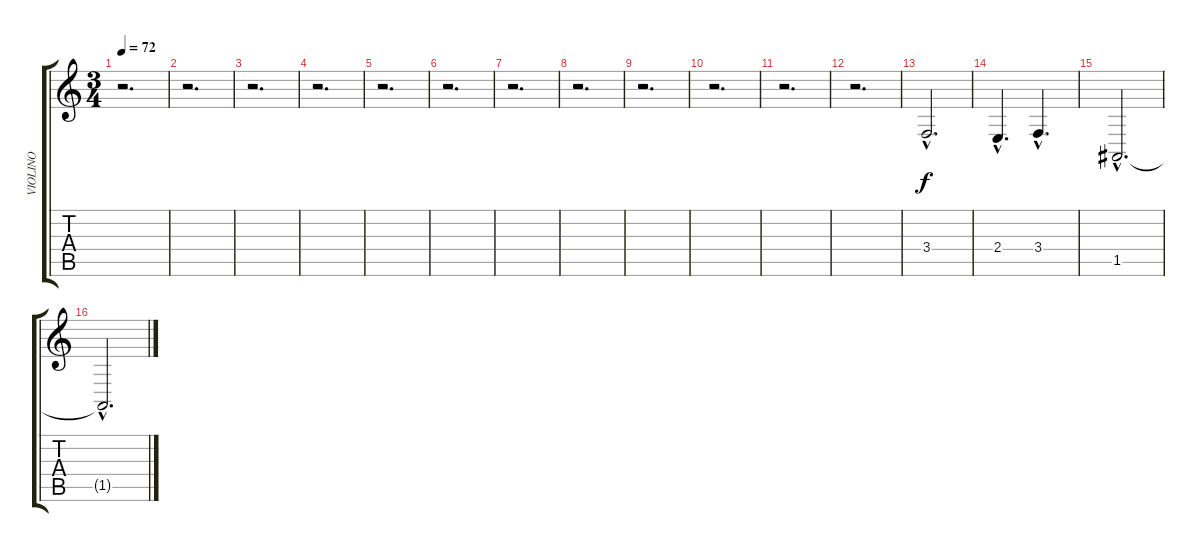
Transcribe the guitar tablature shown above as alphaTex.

\track ("VIOLINO" "VIOLINO") {instrument violin}
\staff {score tabs}
\tuning (E4 B3 G3 D3 A2 D2) {hide}
\ts (3 4)
\tempo 72
\clef g2
\ks c
r.2{d dy f} |
r.2{d} |
r.2{d} |
r.2{d} |
r.2{d} |
r.2{d} |
r.2{d} |
r.2{d} |
r.2{d} |
r.2{d} |
r.2{d} |
r.2{d} |
3.4{hac}.2{d} |
2.4{hac}.4{d} 3.4{hac}.4{d} |
1.5{hac}.2{d} |
1.5{hac t}.2{d}
